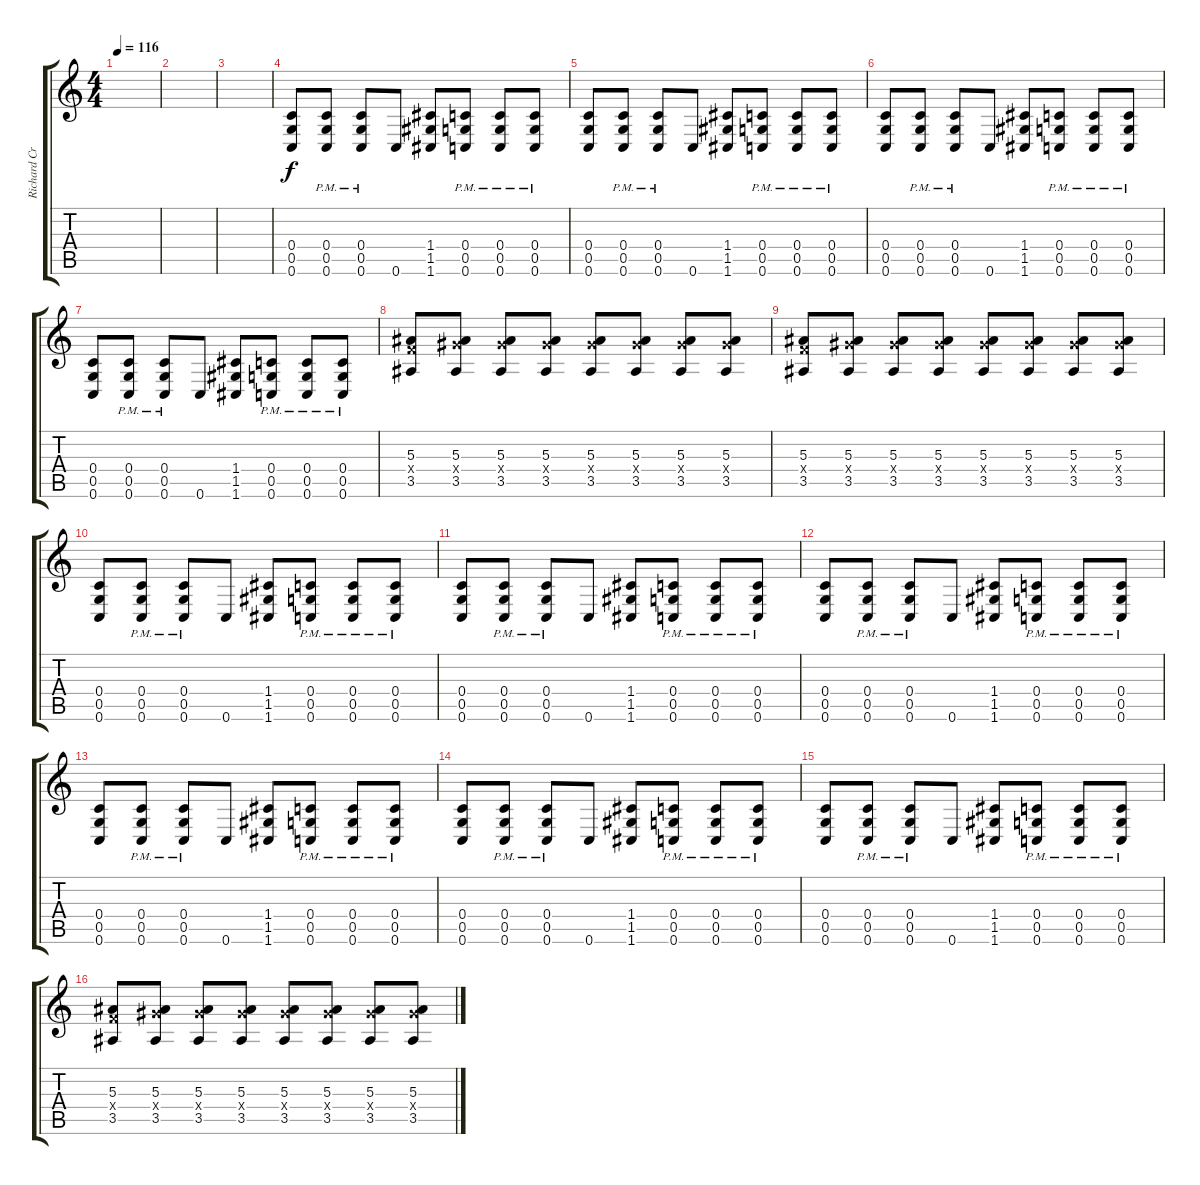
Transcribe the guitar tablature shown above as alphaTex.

\track ("Richard Cruspe" "Richard Cr") {instrument distortionguitar}
\staff {score tabs}
\tuning (D4 A3 F3 C3 G2 C2) {hide}
\ts (4 4)
\tempo 116
\clef g2
\ks c
|
|
|
(0.4 0.5 0.6).8{instrument distortionguitar} (0.4{pm} 0.5{pm} 0.6{pm}).8 (0.4{pm} 0.5{pm} 0.6{pm}).8 0.6.8 (1.4 1.5 1.6).8 (0.4{pm} 0.5{pm} 0.6{pm}).8 (0.4{pm} 0.5{pm} 0.6{pm}).8 (0.4 0.5 0.6{pm}).8 |
(0.4 0.5 0.6).8 (0.4{pm} 0.5{pm} 0.6{pm}).8 (0.4{pm} 0.5{pm} 0.6{pm}).8 0.6.8 (1.4 1.5 1.6).8 (0.4{pm} 0.5{pm} 0.6{pm}).8 (0.4{pm} 0.5{pm} 0.6{pm}).8 (0.4 0.5 0.6{pm}).8 |
(0.4 0.5 0.6).8 (0.4{pm} 0.5{pm} 0.6{pm}).8 (0.4{pm} 0.5{pm} 0.6{pm}).8 0.6.8 (1.4 1.5 1.6).8 (0.4{pm} 0.5{pm} 0.6{pm}).8 (0.4{pm} 0.5{pm} 0.6{pm}).8 (0.4 0.5 0.6{pm}).8 |
(0.4 0.5 0.6).8 (0.4{pm} 0.5{pm} 0.6{pm}).8 (0.4{pm} 0.5{pm} 0.6{pm}).8 0.6.8 (1.4 1.5 1.6).8 (0.4{pm} 0.5{pm} 0.6{pm}).8 (0.4{pm} 0.5{pm} 0.6{pm}).8 (0.4 0.5 0.6{pm}).8 |
(5.3 5.4{x} 3.5).8 (5.3 8.4{x} 3.5).8 (5.3 8.4{x} 3.5).8 (5.3 8.4{x} 3.5).8 (5.3 8.4{x} 3.5).8 (5.3 8.4{x} 3.5).8 (5.3 8.4{x} 3.5).8 (5.3 8.4{x} 3.5).8 |
(5.3 5.4{x} 3.5).8 (5.3 8.4{x} 3.5).8 (5.3 8.4{x} 3.5).8 (5.3 8.4{x} 3.5).8 (5.3 8.4{x} 3.5).8 (5.3 8.4{x} 3.5).8 (5.3 8.4{x} 3.5).8 (5.3 8.4{x} 3.5).8 |
(0.4 0.5 0.6).8 (0.4{pm} 0.5{pm} 0.6{pm}).8 (0.4{pm} 0.5{pm} 0.6{pm}).8 0.6.8 (1.4 1.5 1.6).8 (0.4{pm} 0.5{pm} 0.6{pm}).8 (0.4{pm} 0.5{pm} 0.6{pm}).8 (0.4 0.5 0.6{pm}).8 |
(0.4 0.5 0.6).8 (0.4{pm} 0.5{pm} 0.6{pm}).8 (0.4{pm} 0.5{pm} 0.6{pm}).8 0.6.8 (1.4 1.5 1.6).8 (0.4{pm} 0.5{pm} 0.6{pm}).8 (0.4{pm} 0.5{pm} 0.6{pm}).8 (0.4 0.5 0.6{pm}).8 |
(0.4 0.5 0.6).8{instrument distortionguitar} (0.4{pm} 0.5{pm} 0.6{pm}).8 (0.4{pm} 0.5{pm} 0.6{pm}).8 0.6.8 (1.4 1.5 1.6).8 (0.4{pm} 0.5{pm} 0.6{pm}).8 (0.4{pm} 0.5{pm} 0.6{pm}).8 (0.4 0.5 0.6{pm}).8 |
(0.4 0.5 0.6).8 (0.4{pm} 0.5{pm} 0.6{pm}).8 (0.4{pm} 0.5{pm} 0.6{pm}).8 0.6.8 (1.4 1.5 1.6).8 (0.4{pm} 0.5{pm} 0.6{pm}).8 (0.4{pm} 0.5{pm} 0.6{pm}).8 (0.4 0.5 0.6{pm}).8 |
(0.4 0.5 0.6).8 (0.4{pm} 0.5{pm} 0.6{pm}).8 (0.4{pm} 0.5{pm} 0.6{pm}).8 0.6.8 (1.4 1.5 1.6).8 (0.4{pm} 0.5{pm} 0.6{pm}).8 (0.4{pm} 0.5{pm} 0.6{pm}).8 (0.4 0.5 0.6{pm}).8 |
(0.4 0.5 0.6).8 (0.4{pm} 0.5{pm} 0.6{pm}).8 (0.4{pm} 0.5{pm} 0.6{pm}).8 0.6.8 (1.4 1.5 1.6).8 (0.4{pm} 0.5{pm} 0.6{pm}).8 (0.4{pm} 0.5{pm} 0.6{pm}).8 (0.4 0.5 0.6{pm}).8 |
(5.3 5.4{x} 3.5).8 (5.3 8.4{x} 3.5).8 (5.3 8.4{x} 3.5).8 (5.3 8.4{x} 3.5).8 (5.3 8.4{x} 3.5).8 (5.3 8.4{x} 3.5).8 (5.3 8.4{x} 3.5).8 (5.3 8.4{x} 3.5).8
